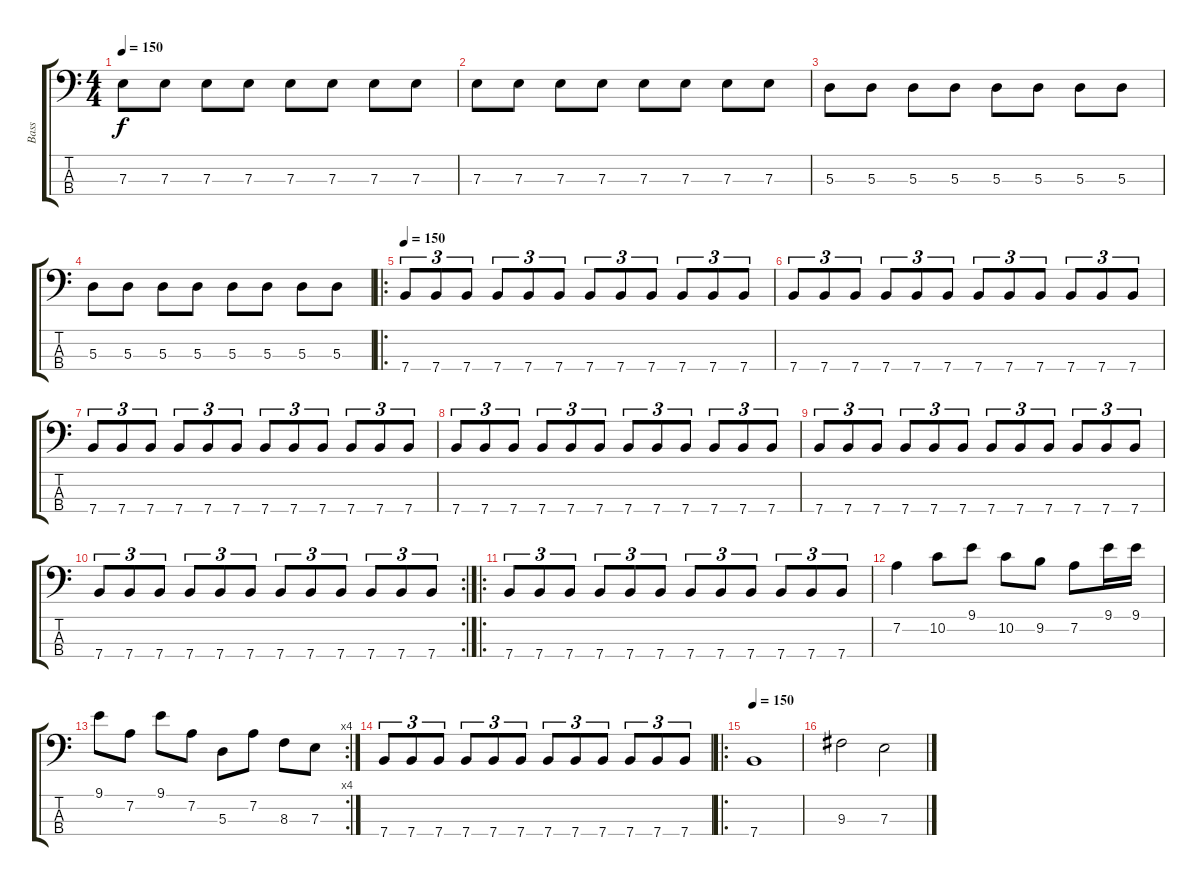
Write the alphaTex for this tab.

\track ("Bass" "Bass") {instrument electricbassfinger}
\staff {score tabs}
\tuning (G2 D2 A1 E1) {hide}
\ts (4 4)
\tempo 150
\clef f4
\ks c
7.3.8{dy f} 7.3.8 7.3.8 7.3.8 7.3.8 7.3.8 7.3.8 7.3.8 |
7.3.8 7.3.8 7.3.8 7.3.8 7.3.8 7.3.8 7.3.8 7.3.8 |
5.3.8 5.3.8 5.3.8 5.3.8 5.3.8 5.3.8 5.3.8 5.3.8 |
5.3.8 5.3.8 5.3.8 5.3.8 5.3.8 5.3.8 5.3.8 5.3.8 |
\ro
\tempo 150
7.4.8{tu (3 2)} 7.4.8{tu (3 2)} 7.4.8{tu (3 2)} 7.4.8{tu (3 2)} 7.4.8{tu (3 2)} 7.4.8{tu (3 2)} 7.4.8{tu (3 2)} 7.4.8{tu (3 2)} 7.4.8{tu (3 2)} 7.4.8{tu (3 2)} 7.4.8{tu (3 2)} 7.4.8{tu (3 2)} |
7.4.8{tu (3 2)} 7.4.8{tu (3 2)} 7.4.8{tu (3 2)} 7.4.8{tu (3 2)} 7.4.8{tu (3 2)} 7.4.8{tu (3 2)} 7.4.8{tu (3 2)} 7.4.8{tu (3 2)} 7.4.8{tu (3 2)} 7.4.8{tu (3 2)} 7.4.8{tu (3 2)} 7.4.8{tu (3 2)} |
7.4.8{tu (3 2)} 7.4.8{tu (3 2)} 7.4.8{tu (3 2)} 7.4.8{tu (3 2)} 7.4.8{tu (3 2)} 7.4.8{tu (3 2)} 7.4.8{tu (3 2)} 7.4.8{tu (3 2)} 7.4.8{tu (3 2)} 7.4.8{tu (3 2)} 7.4.8{tu (3 2)} 7.4.8{tu (3 2)} |
7.4.8{tu (3 2)} 7.4.8{tu (3 2)} 7.4.8{tu (3 2)} 7.4.8{tu (3 2)} 7.4.8{tu (3 2)} 7.4.8{tu (3 2)} 7.4.8{tu (3 2)} 7.4.8{tu (3 2)} 7.4.8{tu (3 2)} 7.4.8{tu (3 2)} 7.4.8{tu (3 2)} 7.4.8{tu (3 2)} |
7.4.8{tu (3 2)} 7.4.8{tu (3 2)} 7.4.8{tu (3 2)} 7.4.8{tu (3 2)} 7.4.8{tu (3 2)} 7.4.8{tu (3 2)} 7.4.8{tu (3 2)} 7.4.8{tu (3 2)} 7.4.8{tu (3 2)} 7.4.8{tu (3 2)} 7.4.8{tu (3 2)} 7.4.8{tu (3 2)} |
\rc 2
7.4.8{tu (3 2)} 7.4.8{tu (3 2)} 7.4.8{tu (3 2)} 7.4.8{tu (3 2)} 7.4.8{tu (3 2)} 7.4.8{tu (3 2)} 7.4.8{tu (3 2)} 7.4.8{tu (3 2)} 7.4.8{tu (3 2)} 7.4.8{tu (3 2)} 7.4.8{tu (3 2)} 7.4.8{tu (3 2)} |
\ro
7.4.8{tu (3 2)} 7.4.8{tu (3 2)} 7.4.8{tu (3 2)} 7.4.8{tu (3 2)} 7.4.8{tu (3 2)} 7.4.8{tu (3 2)} 7.4.8{tu (3 2)} 7.4.8{tu (3 2)} 7.4.8{tu (3 2)} 7.4.8{tu (3 2)} 7.4.8{tu (3 2)} 7.4.8{tu (3 2)} |
7.2.4 10.2.8 9.1.8 10.2.8 9.2.8 7.2.8 9.1.16 9.1.16 |
\rc 4
9.1.8 7.2.8 9.1.8 7.2.8 5.3.8 7.2.8 8.3.8 7.3.8 |
7.4.8{tu (3 2)} 7.4.8{tu (3 2)} 7.4.8{tu (3 2)} 7.4.8{tu (3 2)} 7.4.8{tu (3 2)} 7.4.8{tu (3 2)} 7.4.8{tu (3 2)} 7.4.8{tu (3 2)} 7.4.8{tu (3 2)} 7.4.8{tu (3 2)} 7.4.8{tu (3 2)} 7.4.8{tu (3 2)} |
\ro
\tempo 150
7.4.1 |
9.3.2 7.3.2
